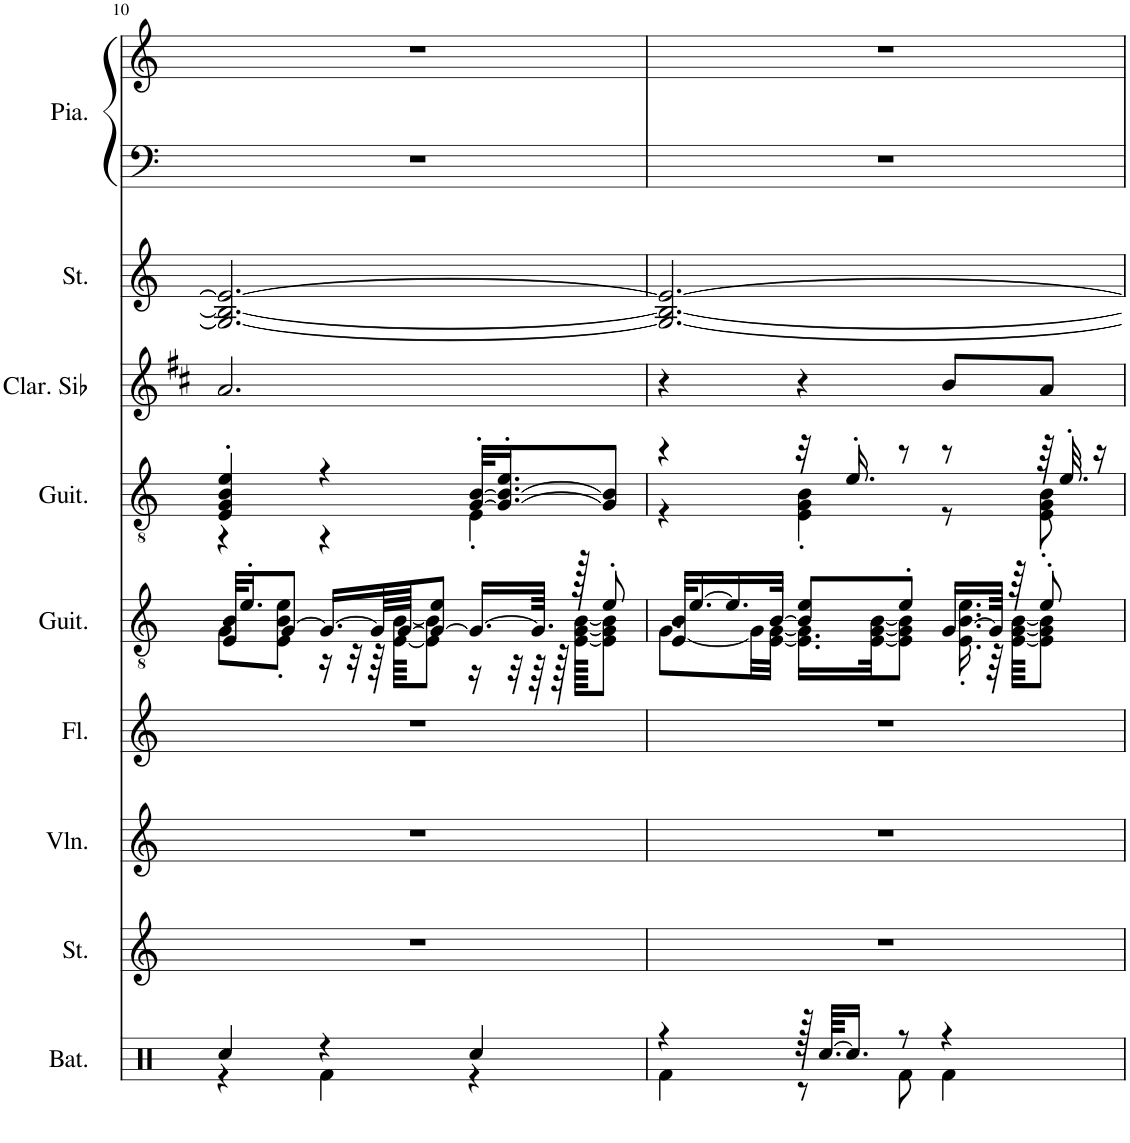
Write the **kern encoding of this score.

**kern	**kern	**kern	**kern	**kern	**kern	**kern	**kern	**kern	**kern
*part9	*part8	*part7	*part6	*part5	*part4	*part3	*part2	*part1	*part1
*staff10	*staff9	*staff8	*staff7	*staff6	*staff5	*staff4	*staff3	*staff2	*staff1
*I"Batterie	*I"Cordes	*I"Violon	*I"Flûte	*I"Guitare acoustique	*I"Guitare acoustique	*I"Clarinette en Sib	*I"Cordes	*I"Piano, It's a Heartack	*
*I'Bat.	*	*I'Vln.	*I'Fl.	*I'Guit.	*I'Guit.	*I'Clar. Sib	*	*I'Pia.	*
!!LO:PB:g=z
*clefX	*clefG2	*clefG2	*clefG2	*clefGv2	*clefGv2	*clefG2	*clefG2	*clefF4	*clefG2
*	*	*	*	*	*	*Trd1c2	*	*	*
*k[]	*k[]	*k[]	*k[]	*k[]	*k[]	*k[f#c#]	*k[]	*k[]	*k[]
*M3/4	*M3/4	*M3/4	*M3/4	*M3/4	*M3/4	*M3/4	*M3/4	*M3/4	*M3/4
=10	=10	=10	=10	=10	=10	=10	=10	=10	=10
*^	*	*	*	*^	*^	*	*	*	*
4Rcc/	4r	2.r	2.r	2.r	32E/ 32B/KLL	8G\L	4E/' 4G/' 4B/' 4e/'	4r	2.a/	2.G/_ 2.B/_ 2.e/_	2.r	2.r
.	.	.	.	.	16.e'/J	.	.	.	.	.	.	.
.	.	.	.	.	[8G/J	8E\' 8B\' 8e\'J	.	.	.	.	.	.
4r	4Rf\	.	.	.	16.G/LL_	16r	4r	4r	.	.	.	.
.	.	.	.	.	.	32r	.	.	.	.	.	.
.	.	.	.	.	64G/LL]	64r	.	.	.	.	.	.
.	.	.	.	.	[64G/JJJ	[64E\ [64B\KKKL	.	.	.	.	.	.
.	.	.	.	.	8G/_ 8e/J	8E\] 8B\]J	.	.	.	.	.	.
4Rcc/	4r	.	.	.	16.G/LL_	16r	[32G/' [32B/'KLL	4E'\	.	.	.	.
.	.	.	.	.	.	.	16.G/_' 16.B/_' 16.e/'J	.	.	.	.	.
.	.	.	.	.	.	32r	.	.	.	.	.	.
.	.	.	.	.	64.G/JJkk]	64r	.	.	.	.	.	.
.	.	.	.	.	.	128r	.	.	.	.	.	.
.	.	.	.	.	128r	[128E\ [128G\ [128B\KKKKL	.	.	.	.	.	.
.	.	.	.	.	8e'/	8E\] 8G\] 8B\]J	8G/] 8B/]J	.	.	.	.	.
=11	=11	=11	=11	=11	=11	=11	=11	=11	=11	=11	=11	=11
4r	4Rf\	2.r	2.r	2.r	32E/ 32B/KLL	[8.G\L	4r	4r	4r	2.G/_ 2.B/_ 2.e/_	2.r	2.r
.	.	.	.	.	[16.e/	.	.	.	.	.	.	.
.	.	.	.	.	16.e/]	.	.	.	.	.	.	.
.	.	.	.	.	.	32G\LL]	.	.	.	.	.	.
.	.	.	.	.	[32B/JJk	[32E\ [32G\JJJ	.	.	.	.	.	.
128r	8r	.	.	.	8B/] 8e/L	16.E\] 16.G\]LL	32r	4E\' 4G\' 4B\'	4r	.	.	.
[64.Rcc/KKLL	.	.	.	.	.	.	.	.	.	.	.	.
16.Rcc/JJ]	.	.	.	.	.	.	16.e'/	.	.	.	.	.
.	.	.	.	.	.	[32E\ [32G\ [32B\JK	.	.	.	.	.	.
8r	8Rf\	.	.	.	8e'/J	8E\] 8G\] 8B\]J	8r	.	.	.	.	.
4r	4Rf\	.	.	.	[16.G/LL	16.E\' 16.B\' 16.e\'	8r	8r	8b/L	.	.	.
.	.	.	.	.	64G/JJkk]	64r	.	.	.	.	.	.
.	.	.	.	.	64r	[64E\ [64G\ [64B\KKKL	.	.	.	.	.	.
.	.	.	.	.	8e'/	8E\] 8G\] 8B\]J	64r	8E\' 8G\' 8B\'	8a/J	.	.	.
.	.	.	.	.	.	.	32.e'/	.	.	.	.	.
.	.	.	.	.	.	.	16r	.	.	.	.	.
*	*	*	*	*	*v	*v	*	*	*	*	*	*
*v	*v	*	*	*	*	*v	*v	*	*	*	*
=	=	=	=	=	=	=	=	=	=
*-	*-	*-	*-	*-	*-	*-	*-	*-	*-
